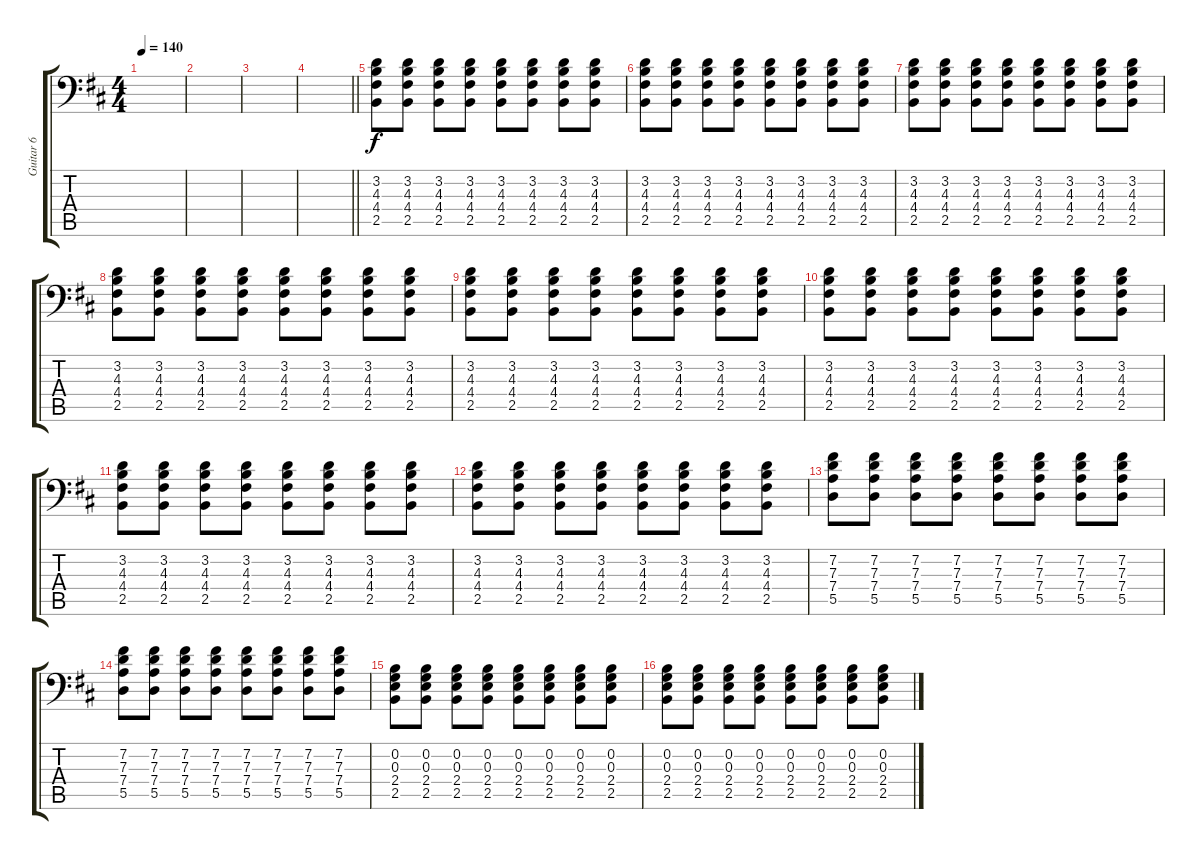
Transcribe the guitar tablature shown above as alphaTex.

\track ("Guitar 6" "Guitar 6") {instrument distortionguitar}
\staff {score tabs}
\tuning (E3 B2 G2 D2 A1 E1) {hide}
\ts (4 4)
\tempo 140
\clef f4
\ks bminor
|
|
|
\barLineRight lightlight
|
(3.2 4.3 4.4 2.5).8 (3.2 4.3 4.4 2.5).8 (3.2 4.3 4.4 2.5).8 (3.2 4.3 4.4 2.5).8 (3.2 4.3 4.4 2.5).8 (3.2 4.3 4.4 2.5).8 (3.2 4.3 4.4 2.5).8 (3.2 4.3 4.4 2.5).8 |
(3.2 4.3 4.4 2.5).8 (3.2 4.3 4.4 2.5).8 (3.2 4.3 4.4 2.5).8 (3.2 4.3 4.4 2.5).8 (3.2 4.3 4.4 2.5).8 (3.2 4.3 4.4 2.5).8 (3.2 4.3 4.4 2.5).8 (3.2 4.3 4.4 2.5).8 |
(3.2 4.3 4.4 2.5).8 (3.2 4.3 4.4 2.5).8 (3.2 4.3 4.4 2.5).8 (3.2 4.3 4.4 2.5).8 (3.2 4.3 4.4 2.5).8 (3.2 4.3 4.4 2.5).8 (3.2 4.3 4.4 2.5).8 (3.2 4.3 4.4 2.5).8 |
(3.2 4.3 4.4 2.5).8 (3.2 4.3 4.4 2.5).8 (3.2 4.3 4.4 2.5).8 (3.2 4.3 4.4 2.5).8 (3.2 4.3 4.4 2.5).8 (3.2 4.3 4.4 2.5).8 (3.2 4.3 4.4 2.5).8 (3.2 4.3 4.4 2.5).8 |
(3.2 4.3 4.4 2.5).8 (3.2 4.3 4.4 2.5).8 (3.2 4.3 4.4 2.5).8 (3.2 4.3 4.4 2.5).8 (3.2 4.3 4.4 2.5).8 (3.2 4.3 4.4 2.5).8 (3.2 4.3 4.4 2.5).8 (3.2 4.3 4.4 2.5).8 |
(3.2 4.3 4.4 2.5).8 (3.2 4.3 4.4 2.5).8 (3.2 4.3 4.4 2.5).8 (3.2 4.3 4.4 2.5).8 (3.2 4.3 4.4 2.5).8 (3.2 4.3 4.4 2.5).8 (3.2 4.3 4.4 2.5).8 (3.2 4.3 4.4 2.5).8 |
(3.2 4.3 4.4 2.5).8 (3.2 4.3 4.4 2.5).8 (3.2 4.3 4.4 2.5).8 (3.2 4.3 4.4 2.5).8 (3.2 4.3 4.4 2.5).8 (3.2 4.3 4.4 2.5).8 (3.2 4.3 4.4 2.5).8 (3.2 4.3 4.4 2.5).8 |
(3.2 4.3 4.4 2.5).8 (3.2 4.3 4.4 2.5).8 (3.2 4.3 4.4 2.5).8 (3.2 4.3 4.4 2.5).8 (3.2 4.3 4.4 2.5).8 (3.2 4.3 4.4 2.5).8 (3.2 4.3 4.4 2.5).8 (3.2 4.3 4.4 2.5).8 |
(7.2 7.3 7.4 5.5).8 (7.2 7.3 7.4 5.5).8 (7.2 7.3 7.4 5.5).8 (7.2 7.3 7.4 5.5).8 (7.2 7.3 7.4 5.5).8 (7.2 7.3 7.4 5.5).8 (7.2 7.3 7.4 5.5).8 (7.2 7.3 7.4 5.5).8 |
(7.2 7.3 7.4 5.5).8 (7.2 7.3 7.4 5.5).8 (7.2 7.3 7.4 5.5).8 (7.2 7.3 7.4 5.5).8 (7.2 7.3 7.4 5.5).8 (7.2 7.3 7.4 5.5).8 (7.2 7.3 7.4 5.5).8 (7.2 7.3 7.4 5.5).8 |
(0.2 0.3 2.4 2.5).8 (0.2 0.3 2.4 2.5).8 (0.2 0.3 2.4 2.5).8 (0.2 0.3 2.4 2.5).8 (0.2 0.3 2.4 2.5).8 (0.2 0.3 2.4 2.5).8 (0.2 0.3 2.4 2.5).8 (0.2 0.3 2.4 2.5).8 |
(0.2 0.3 2.4 2.5).8 (0.2 0.3 2.4 2.5).8 (0.2 0.3 2.4 2.5).8 (0.2 0.3 2.4 2.5).8 (0.2 0.3 2.4 2.5).8 (0.2 0.3 2.4 2.5).8 (0.2 0.3 2.4 2.5).8 (0.2 0.3 2.4 2.5).8
